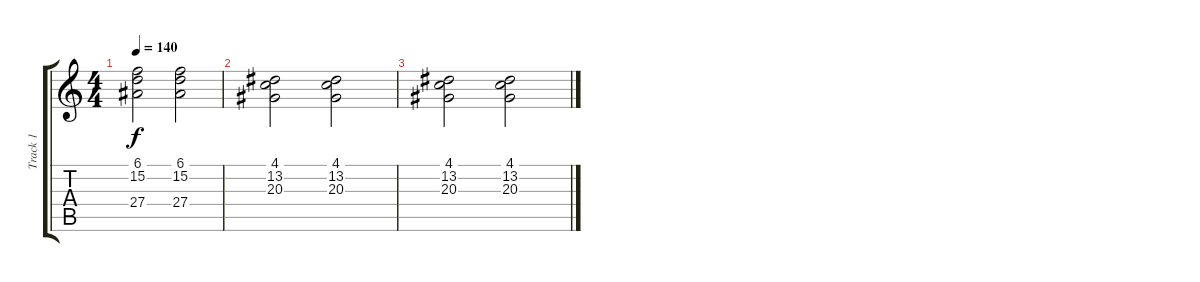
\track ("Track 1" "Track 1") {instrument churchorgan}
\staff {score tabs}
\tuning (E4 B3 G3 D3 A2 E2) {hide}
\ts (4 4)
\tempo 140
\clef g2
\ks c
(6.1 15.2 27.4).2{dy f} (6.1 15.2 27.4).2 |
(4.1 13.2 20.3).2 (4.1 13.2 20.3).2 |
(4.1 13.2 20.3).2 (4.1 13.2 20.3).2
